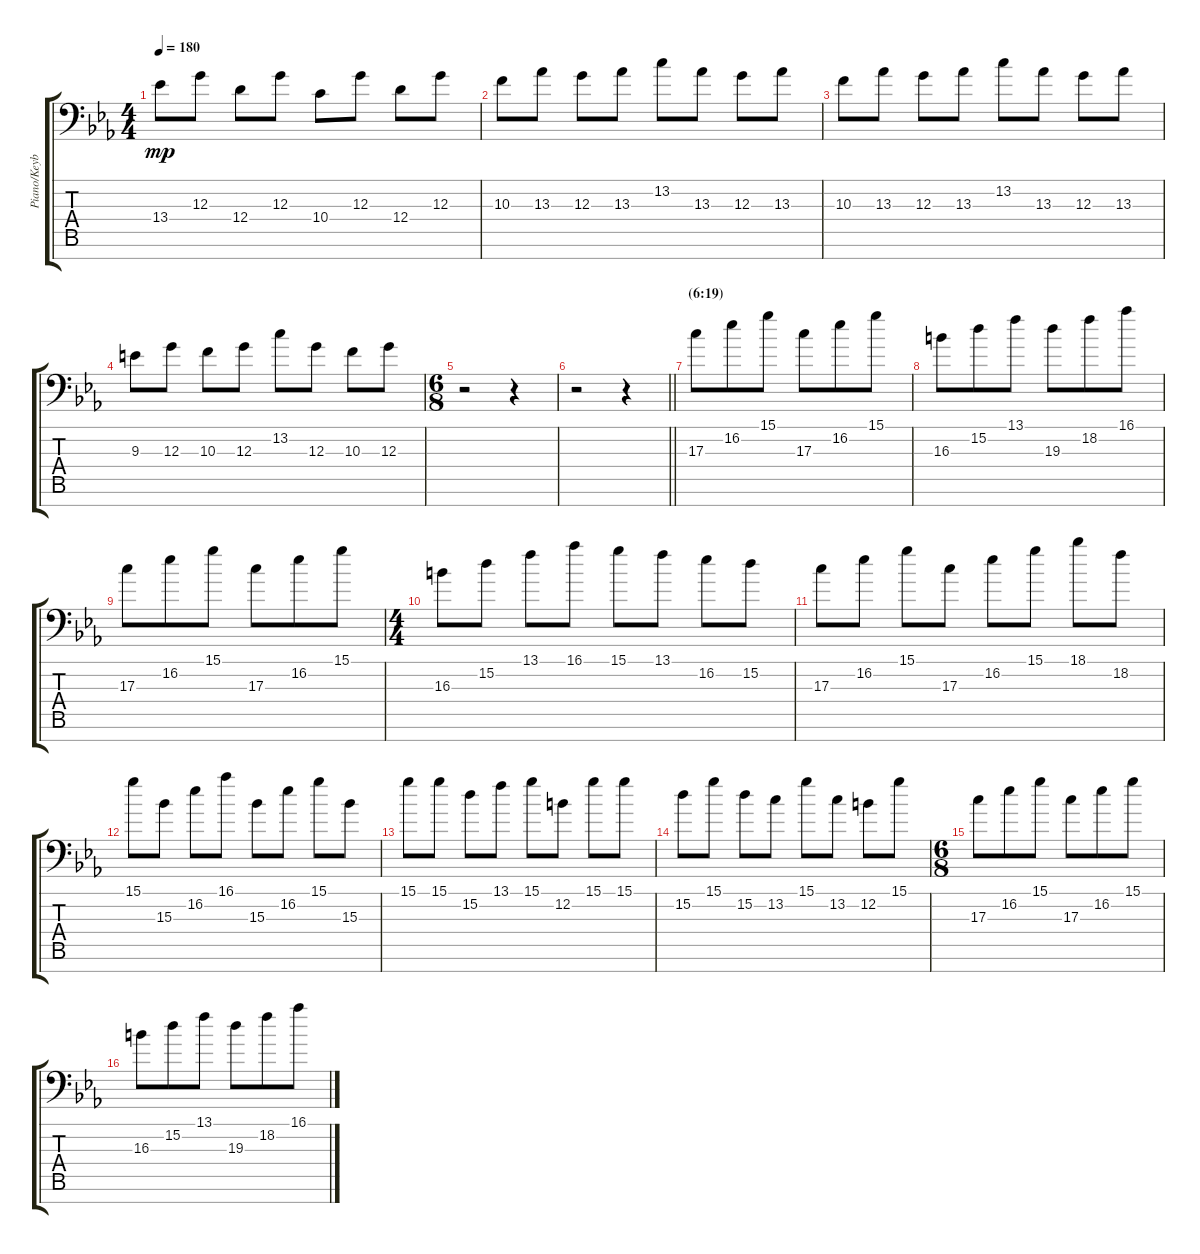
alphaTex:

\track ("Piano/Keyboard" "Piano/Keyb") {instrument acousticgrandpiano}
\staff {score tabs}
\tuning (E4 B3 G3 D3 A1 E1 B0) {hide}
\ts (4 4)
\tempo 180
\clef f4
\ks cminor
13.4.8{dy mp} 12.3.8 12.4.8 12.3.8 10.4.8 12.3.8 12.4.8 12.3.8 |
10.3.8 13.3.8 12.3.8 13.3.8 13.2.8 13.3.8 12.3.8 13.3.8 |
10.3.8 13.3.8 12.3.8 13.3.8 13.2.8 13.3.8 12.3.8 13.3.8 |
9.3.8 12.3.8 10.3.8 12.3.8 13.2.8 12.3.8 10.3.8 12.3.8 |
\ts (6 8)
r.2 r.4 |
\barLineRight lightlight
r.2 r.4 |
\section ("" "(6:19)")
17.3.8{balance 12 instrument churchorgan} 16.2.8 15.1.8 17.3.8 16.2.8 15.1.8 |
16.3.8 15.2.8 13.1.8 19.3.8 18.2.8 16.1.8 |
17.3.8 16.2.8 15.1.8 17.3.8 16.2.8 15.1.8 |
\ts (4 4)
16.3.8 15.2.8 13.1.8 16.1.8 15.1.8 13.1.8 16.2.8 15.2.8 |
17.3.8 16.2.8 15.1.8 17.3.8 16.2.8 15.1.8 18.1.8 18.2.8 |
15.1.8 15.3.8 16.2.8 16.1.8 15.3.8 16.2.8 15.1.8 15.3.8 |
15.1.8 15.1.8 15.2.8 13.1.8 15.1.8 12.2.8 15.1.8 15.1.8 |
15.2.8 15.1.8 15.2.8 13.2.8 15.1.8 13.2.8 12.2.8 15.1.8 |
\ts (6 8)
17.3.8 16.2.8 15.1.8 17.3.8 16.2.8 15.1.8 |
16.3.8 15.2.8 13.1.8 19.3.8 18.2.8 16.1.8
